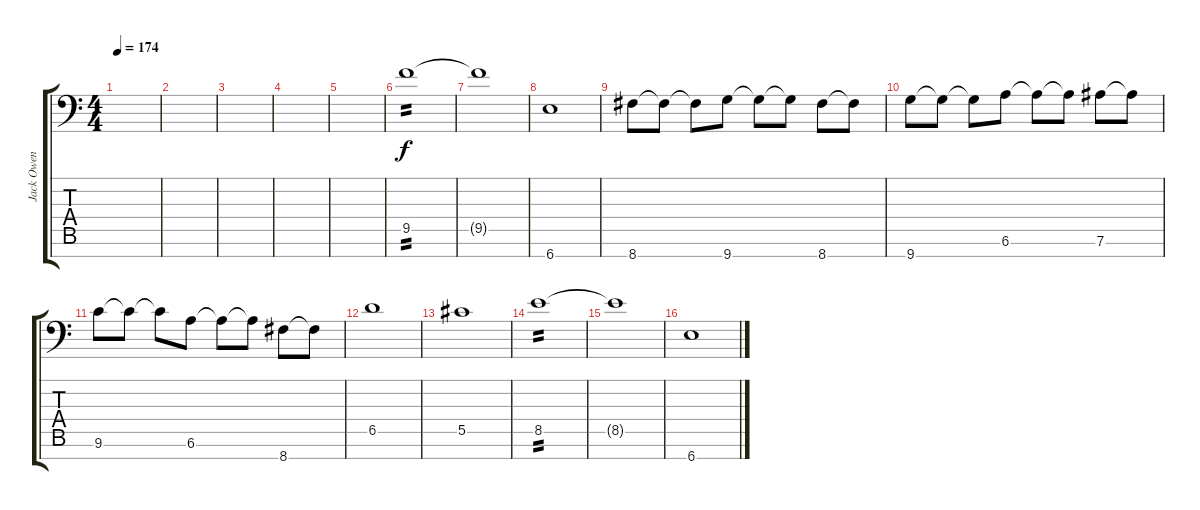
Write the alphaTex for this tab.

\track ("Jack Owen" "Jack Owen") {instrument overdrivenguitar}
\staff {score tabs}
\tuning (Eb4 Bb3 Gb3 Db3 Ab2 Eb2 Bb1) {hide}
\ts (4 4)
\tempo 174
\clef f4
\ks c
|
|
|
|
|
9.5.1{tp 2} |
9.5{t}.1 |
6.7.1 |
8.7.8 8.7{t}.8 8.7{t}.8 9.7.8 9.7{t}.8 9.7{t}.8 8.7.8 8.7{t}.8 |
9.7.8 9.7{t}.8 9.7{t}.8 6.6.8 6.6{t}.8 6.6{t}.8 7.6.8 7.6{t}.8 |
9.6.8 9.6{t}.8 9.6{t}.8 6.6.8 6.6{t}.8 6.6{t}.8 8.7.8 8.7{t}.8 |
6.5.1 |
5.5.1 |
8.5.1{tp 2} |
8.5{t}.1 |
6.7.1
